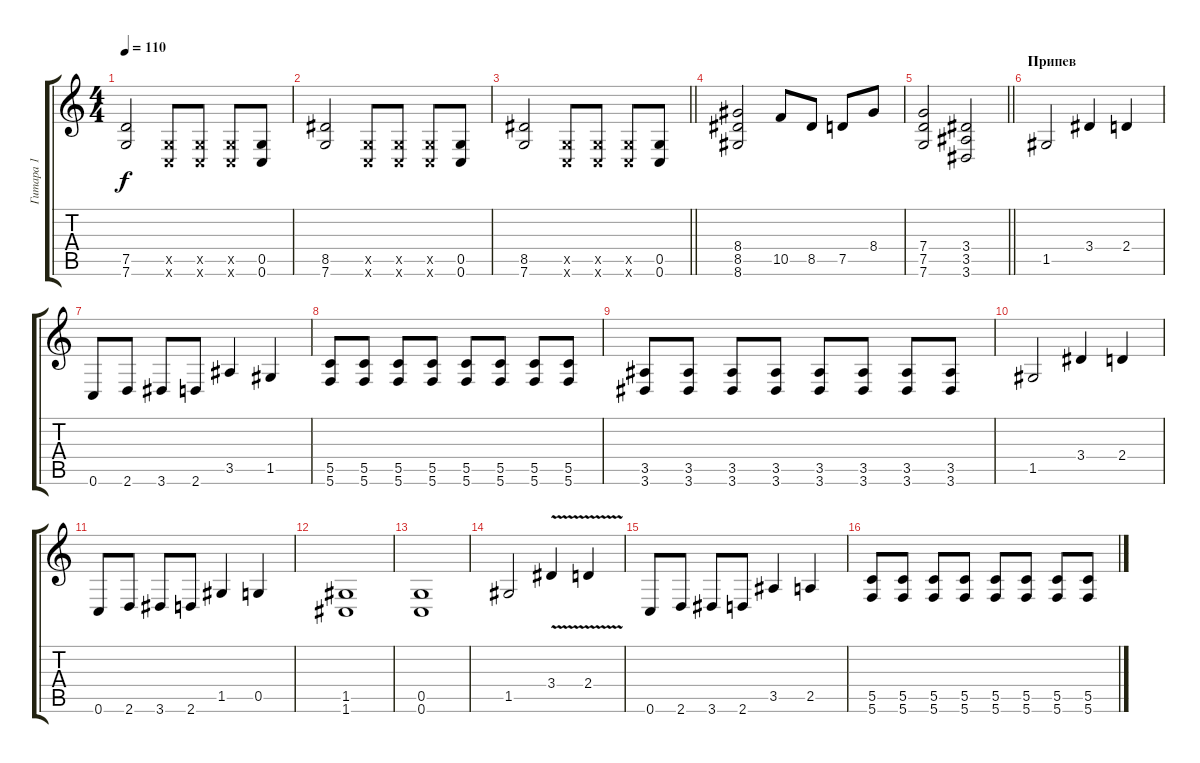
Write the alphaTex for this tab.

\track ("Гитара 1" "Гитара 1") {instrument electricguitarclean}
\staff {score tabs}
\tuning (D4 A3 F3 C3 G2 C2) {hide}
\ts (4 4)
\tempo 110
\clef g2
\ks c
(7.5 7.6).2{dy f} (0.5{x} 0.6{x}).8 (0.5{x} 0.6{x}).8 (0.5{x} 0.6{x}).8 (0.5 0.6).8 |
(8.5 7.6).2 (0.5{x} 0.6{x}).8 (0.5{x} 0.6{x}).8 (0.5{x} 0.6{x}).8 (0.5 0.6).8 |
\barLineRight lightlight
(8.5 7.6).2 (0.5{x} 0.6{x}).8 (0.5{x} 0.6{x}).8 (0.5{x} 0.6{x}).8 (0.5 0.6).8 |
(8.4 8.5 8.6).2 10.5.8 8.5.8 7.5.8 8.4.8 |
\barLineRight lightlight
(7.4 7.5 7.6).2 (3.4 3.5 3.6).2 |
\section ("" "Припев")
1.5.2 3.4.4 2.4.4 |
0.6.8 2.6.8 3.6.8 2.6.8 3.5.4 1.5.4 |
(5.5 5.6).8 (5.5 5.6).8 (5.5 5.6).8 (5.5 5.6).8 (5.5 5.6).8 (5.5 5.6).8 (5.5 5.6).8 (5.5 5.6).8 |
(3.5 3.6).8 (3.5 3.6).8 (3.5 3.6).8 (3.5 3.6).8 (3.5 3.6).8 (3.5 3.6).8 (3.5 3.6).8 (3.5 3.6).8 |
1.5.2 3.4.4 2.4.4 |
0.6.8 2.6.8 3.6.8 2.6.8 1.5.4 0.5.4 |
(1.5 1.6).1 |
(0.5 0.6).1 |
1.5.2 3.4{v}.4 2.4{v}.4 |
0.6.8 2.6.8 3.6.8 2.6.8 3.5.4 2.5.4 |
(5.5 5.6).8 (5.5 5.6).8 (5.5 5.6).8 (5.5 5.6).8 (5.5 5.6).8 (5.5 5.6).8 (5.5 5.6).8 (5.5 5.6).8
